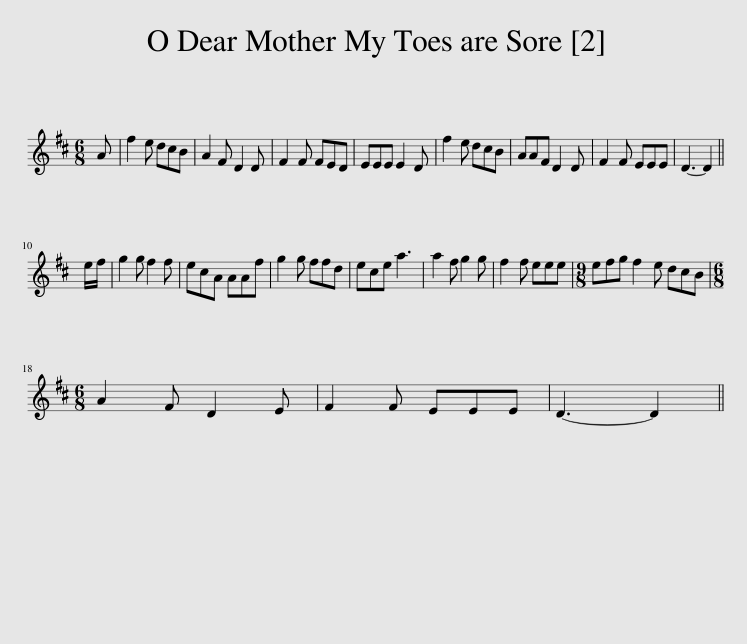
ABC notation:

X:1
L:1/8
M:6/8
I:linebreak $
K:D
V:1 treble
V:1
 A | f2 e dcB | A2 F D2 D | F2 F FED | EEE E2 D | %5
 f2 e dcB | AAF D2 D | F2 F EEE | D3- D2 ||$ e/f/ | %10
 g2 g f2 f | ecA AAf | g2 g ffd | ece a3 | a2 f g2 g | %15
 f2 f eee |[M:9/8] efg f2 e dcB |$[M:6/8] A2 F D2 E | F2 F EEE | D3- D2 || %20
